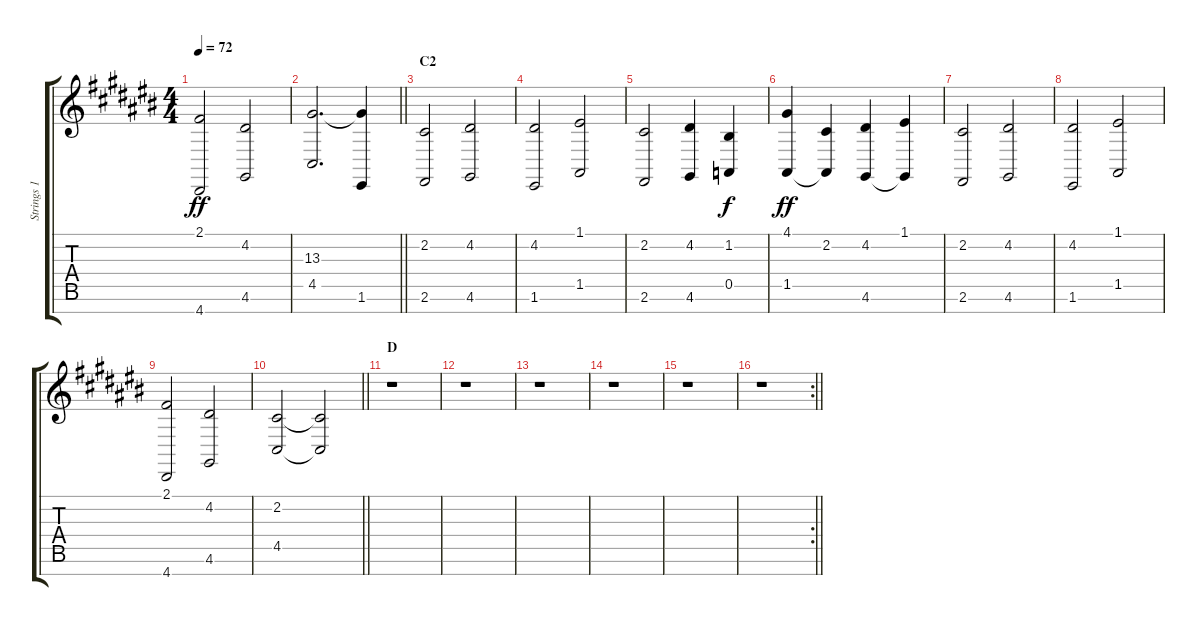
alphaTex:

\track ("Strings 1" "Strings 1") {instrument stringensemble2}
\staff {score tabs}
\tuning (E4 B3 G3 D3 A2 E2 B1) {hide}
\ts (4 4)
\tempo 72
\clef g2
\ks c#
(2.1 4.7).2{dy ff} (4.2 4.6).2 |
\barLineRight lightlight
(13.3 4.5).2{d} (13.3{t} 1.6).4 |
\section ("" "C2")
(2.2 2.6).2 (4.2 4.6).2 |
(4.2 1.6).2 (1.1 1.5).2 |
(2.2 2.6).2 (4.2 4.6).4 (1.2 0.5).4{dy f} |
(4.1 1.5).4{dy ff} (2.2 1.5{t}).4 (4.2 4.6).4 (1.1 4.6{t}).4 |
(2.2 2.6).2 (4.2 4.6).2 |
(4.2 1.6).2 (1.1 1.5).2 |
(2.1 4.7).2 (4.2 4.6).2 |
\barLineRight lightlight
(2.2 4.5).2 (2.2{t} 4.5{t}).2{volume 5} |
\section ("" "D")
r.1 |
r.1 |
r.1 |
r.1 |
r.1 |
\rc 2
\barLineRight lightlight
r.1
